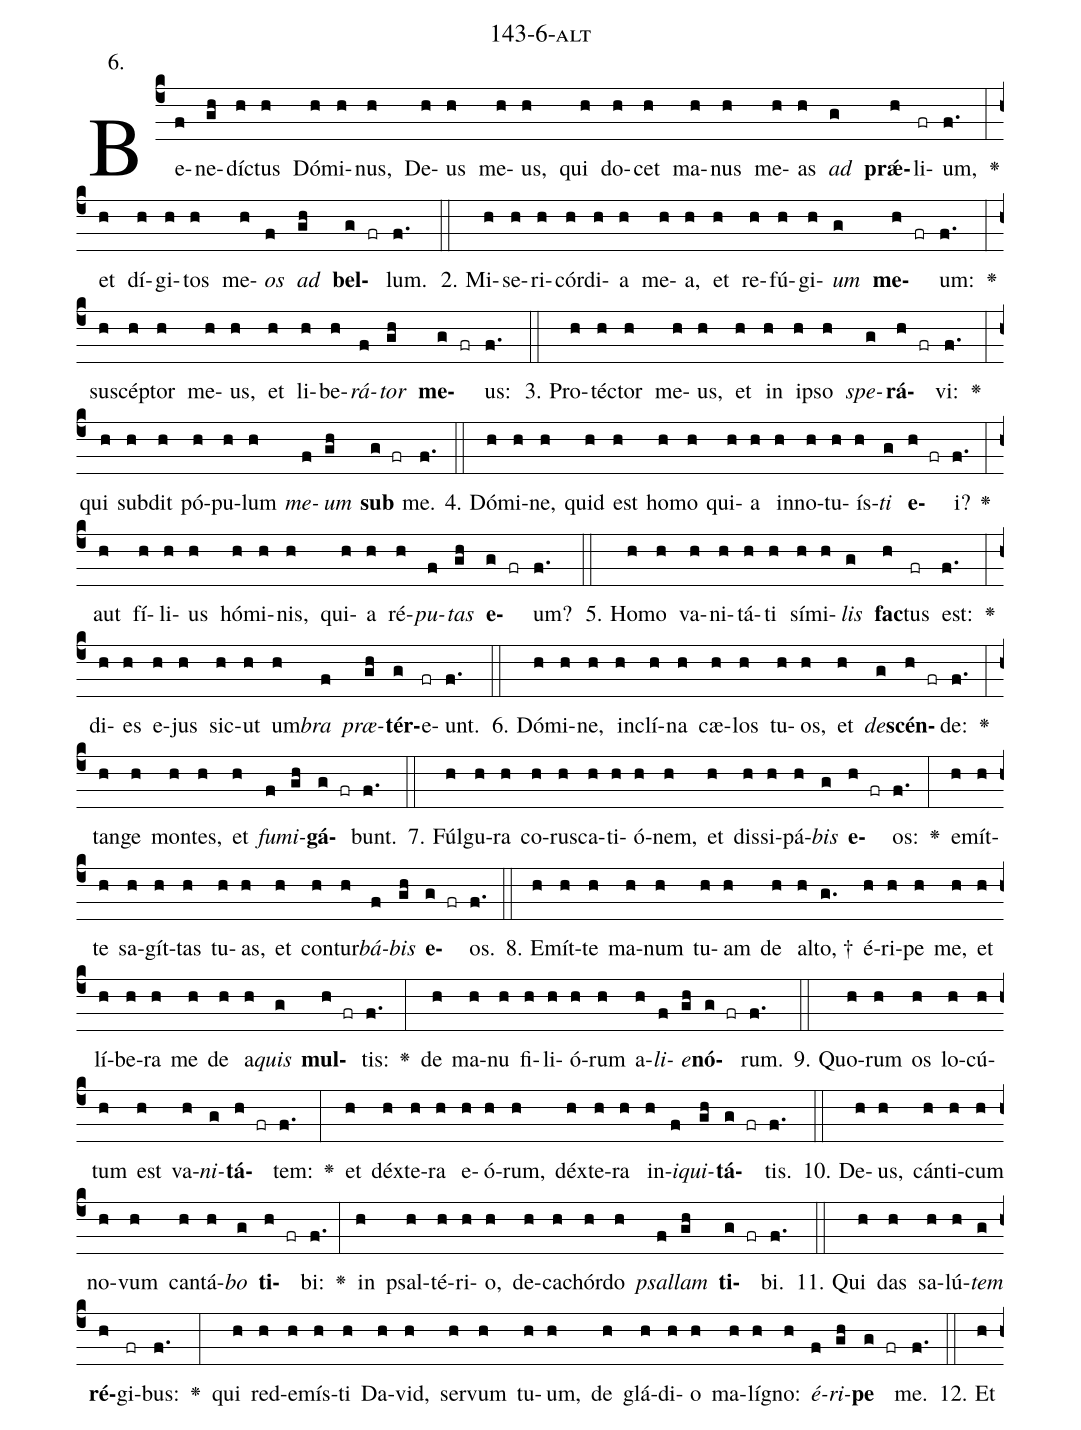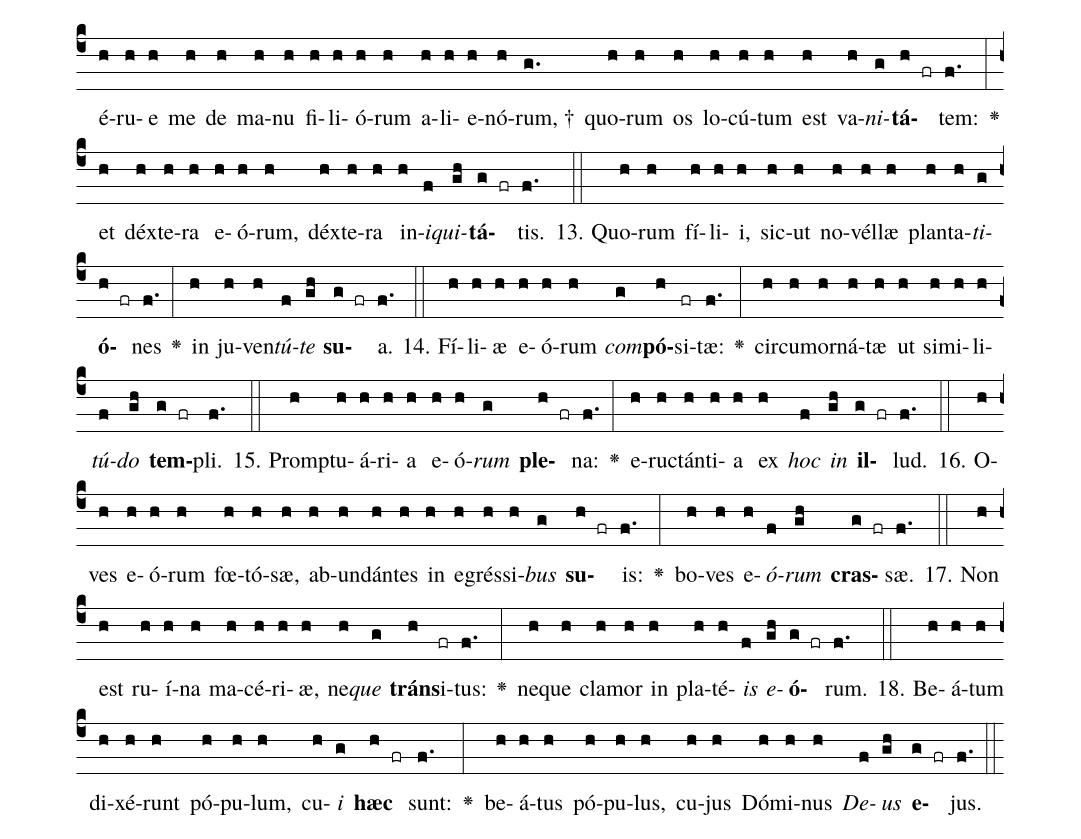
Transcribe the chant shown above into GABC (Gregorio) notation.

name: 143-6-alt;
annotation: 6.;
%%
(c4)Be(f)ne(gh)díc(h)tus(h) Dó(h)mi(h)nus,(h) De(h)us(h) me(h)us,(h) qui(h) do(h)cet(h) ma(h)nus(h) me(h)as(h) <i>ad</i>(g) <b>prǽ</b>(h)li(fr)um,(f.) <v>\greheightstar</v>(:) et(h) dí(h)gi(h)tos(h) me(h)<i>os</i>(f) <i>ad</i>(gh) <b>bel</b>(g fr)lum.(f.) (::)
2. Mi(h)se(h)ri(h)cór(h)di(h)a(h) me(h)a,(h) et(h) re(h)fú(h)gi(h)<i>um</i>(g) <b>me</b>(h fr)um:(f.) <v>\greheightstar</v>(:) su(h)scép(h)tor(h) me(h)us,(h) et(h) li(h)be(h)<i>rá</i>(f)<i>tor</i>(gh) <b>me</b>(g fr)us:(f.) (::)
3. Pro(h)téc(h)tor(h) me(h)us,(h) et(h) in(h) ip(h)so(h) <i>spe</i>(g)<b>rá</b>(h fr)vi:(f.) <v>\greheightstar</v>(:) qui(h) sub(h)dit(h) pó(h)pu(h)lum(h) <i>me</i>(f)<i>um</i>(gh) <b>sub</b>(g fr) me.(f.) (::)
4. Dó(h)mi(h)ne,(h) quid(h) est(h) ho(h)mo(h) qui(h)a(h) in(h)no(h)tu(h)ís(h)<i>ti</i>(g) <b>e</b>(h fr)i?(f.) <v>\greheightstar</v>(:) aut(h) fí(h)li(h)us(h) hó(h)mi(h)nis,(h) qui(h)a(h) ré(h)<i>pu</i>(f)<i>tas</i>(gh) <b>e</b>(g fr)um?(f.) (::)
5. Ho(h)mo(h) va(h)ni(h)tá(h)ti(h) sí(h)mi(h)<i>lis</i>(g) <b>fac</b>(h)tus(fr) est:(f.) <v>\greheightstar</v>(:) di(h)es(h) e(h)jus(h) sic(h)ut(h) um(h)<i>bra</i>(f) <i>præ</i>(gh)<b>tér</b>(g)e(fr)unt.(f.) (::)
6. Dó(h)mi(h)ne,(h) in(h)clí(h)na(h) cæ(h)los(h) tu(h)os,(h) et(h) <i>de</i>(g)<b>scén</b>(h fr)de:(f.) <v>\greheightstar</v>(:) tan(h)ge(h) mon(h)tes,(h) et(h) <i>fu</i>(f)<i>mi</i>(gh)<b>gá</b>(g fr)bunt.(f.) (::)
7. Fúl(h)gu(h)ra(h) co(h)rus(h)ca(h)ti(h)ó(h)nem,(h) et(h) dis(h)si(h)pá(h)<i>bis</i>(g) <b>e</b>(h fr)os:(f.) <v>\greheightstar</v>(:) e(h)mít(h)te(h) sa(h)gít(h)tas(h) tu(h)as,(h) et(h) con(h)tur(h)<i>bá</i>(f)<i>bis</i>(gh) <b>e</b>(g fr)os.(f.) (::)
8. E(h)mít(h)te(h) ma(h)num(h) tu(h)am(h) de(h) al(h)to, †(g.) é(h)ri(h)pe(h) me,(h) et(h) lí(h)be(h)ra(h) me(h) de(h) a(h)<i>quis</i>(g) <b>mul</b>(h fr)tis:(f.) <v>\greheightstar</v>(:) de(h) ma(h)nu(h) fi(h)li(h)ó(h)rum(h) a(h)<i>li</i>(f)<i>e</i>(gh)<b>nó</b>(g fr)rum.(f.) (::)
9. Quo(h)rum(h) os(h) lo(h)cú(h)tum(h) est(h) va(h)<i>ni</i>(g)<b>tá</b>(h fr)tem:(f.) <v>\greheightstar</v>(:) et(h) déx(h)te(h)ra(h) e(h)ó(h)rum,(h) déx(h)te(h)ra(h) in(h)<i>i</i>(f)<i>qui</i>(gh)<b>tá</b>(g fr)tis.(f.) (::)
10. De(h)us,(h) cán(h)ti(h)cum(h) no(h)vum(h) can(h)tá(h)<i>bo</i>(g) <b>ti</b>(h fr)bi:(f.) <v>\greheightstar</v>(:) in(h) psal(h)té(h)ri(h)o,(h) de(h)ca(h)chór(h)do(h) <i>psal</i>(f)<i>lam</i>(gh) <b>ti</b>(g fr)bi.(f.) (::)
11. Qui(h) das(h) sa(h)lú(h)<i>tem</i>(g) <b>ré</b>(h)gi(fr)bus:(f.) <v>\greheightstar</v>(:) qui(h) red(h)e(h)mís(h)ti(h) Da(h)vid,(h) ser(h)vum(h) tu(h)um,(h) de(h) glá(h)di(h)o(h) ma(h)lí(h)gno:(h) <i>é</i>(f)<i>ri</i>(gh)<b>pe</b>(g fr) me.(f.) (::)
12. Et(h) é(h)ru(h)e(h) me(h) de(h) ma(h)nu(h) fi(h)li(h)ó(h)rum(h) a(h)li(h)e(h)nó(h)rum, †(g.) quo(h)rum(h) os(h) lo(h)cú(h)tum(h) est(h) va(h)<i>ni</i>(g)<b>tá</b>(h fr)tem:(f.) <v>\greheightstar</v>(:) et(h) déx(h)te(h)ra(h) e(h)ó(h)rum,(h) déx(h)te(h)ra(h) in(h)<i>i</i>(f)<i>qui</i>(gh)<b>tá</b>(g fr)tis.(f.) (::)
13. Quo(h)rum(h) fí(h)li(h)i,(h) sic(h)ut(h) no(h)vél(h)læ(h) plan(h)ta(h)<i>ti</i>(g)<b>ó</b>(h fr)nes(f.) <v>\greheightstar</v>(:) in(h) ju(h)ven(h)<i>tú</i>(f)<i>te</i>(gh) <b>su</b>(g fr)a.(f.) (::)
14. Fí(h)li(h)æ(h) e(h)ó(h)rum(h) <i>com</i>(g)<b>pó</b>(h)si(fr)tæ:(f.) <v>\greheightstar</v>(:) cir(h)cum(h)or(h)ná(h)tæ(h) ut(h) si(h)mi(h)li(h)<i>tú</i>(f)<i>do</i>(gh) <b>tem</b>(g fr)pli.(f.) (::)
15. Promp(h)tu(h)á(h)ri(h)a(h) e(h)ó(h)<i>rum</i>(g) <b>ple</b>(h fr)na:(f.) <v>\greheightstar</v>(:) e(h)ruc(h)tán(h)ti(h)a(h) ex(h) <i>hoc</i>(f) <i>in</i>(gh) <b>il</b>(g fr)lud.(f.) (::)
16. O(h)ves(h) e(h)ó(h)rum(h) fœ(h)tó(h)sæ,(h) ab(h)un(h)dán(h)tes(h) in(h) e(h)grés(h)si(h)<i>bus</i>(g) <b>su</b>(h fr)is:(f.) <v>\greheightstar</v>(:) bo(h)ves(h) e(h)<i>ó</i>(f)<i>rum</i>(gh) <b>cras</b>(g fr)sæ.(f.) (::)
17. Non(h) est(h) ru(h)í(h)na(h) ma(h)cé(h)ri(h)æ,(h) ne(h)<i>que</i>(g) <b>tráns</b>(h)i(fr)tus:(f.) <v>\greheightstar</v>(:) ne(h)que(h) cla(h)mor(h) in(h) pla(h)té(h)<i>is</i>(f) <i>e</i>(gh)<b>ó</b>(g fr)rum.(f.) (::)
18. Be(h)á(h)tum(h) di(h)xé(h)runt(h) pó(h)pu(h)lum,(h) cu(h)<i>i</i>(g) <b>hæc</b>(h fr) sunt:(f.) <v>\greheightstar</v>(:) be(h)á(h)tus(h) pó(h)pu(h)lus,(h) cu(h)jus(h) Dó(h)mi(h)nus(h) <i>De</i>(f)<i>us</i>(gh) <b>e</b>(g fr)jus.(f.) (::)
